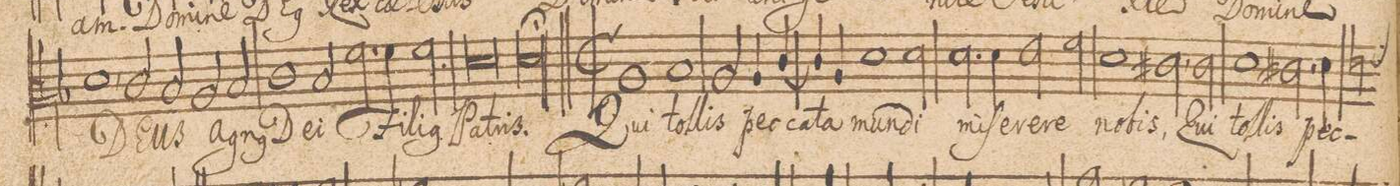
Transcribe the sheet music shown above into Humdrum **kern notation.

**kern	**text
*I"[Altus II]	*
*clefC3	*
*k[b-]	*
*M2/1	*
1d\,	.
2c/	DE-
2B-/	-us
=26-	=26-
2A/	Ag-
2B-/	-n(us)
1c\	De-
=27-	=27-
2B-/	-i
2.f\	Fi-
4f\	-li-
2f\	-(us)
=28-	=28-
0d\	Pa-
=29-	=29-
00d\;	-tris.
=30||-	=30||-
*M2/1	*
1A/	Qui
1B-/	tol-
=31-	=31-
2A/	-lis
4A/	pec-
[4c/	-ca-
4c/]	.
4A/	-ta
1d\	mun-
=32-	=32-
2d\	-di
2.d\	mi-
4d\	-ſe-
=33-	=33-
2e\	-re-
2f\	-re
1d\	no-
=34-	=34-
2c#X,\	-bis,
2c#\	Qui
1d\	tol-
=35-	=35-
2.c#X\	-lis
*custos:en	*
4d\	pec-
*-	*-
